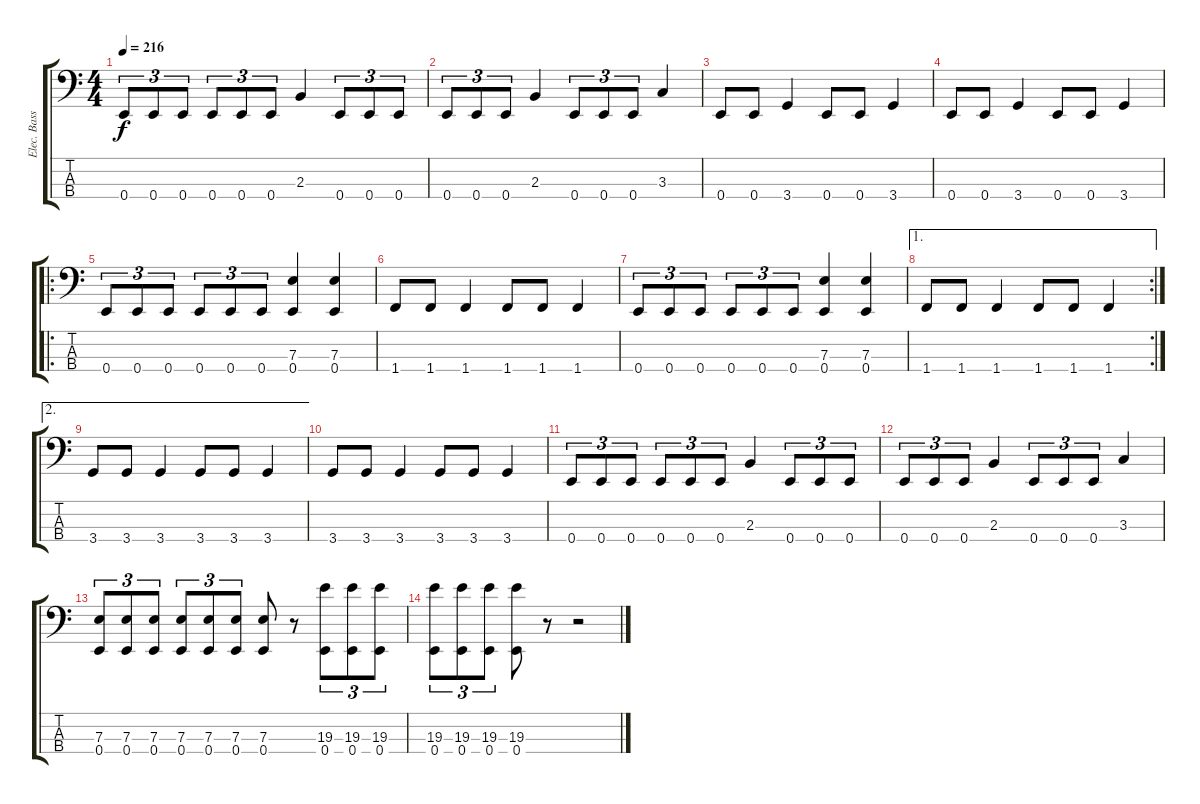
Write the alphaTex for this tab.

\track ("Elec. Bass" "Elec. Bass") {instrument electricbasspick}
\staff {score tabs}
\tuning (G2 D2 A1 E1) {hide}
\ts (4 4)
\tempo 216
\clef f4
\ks c
0.4.8{tu (3 2) dy f} 0.4.8{tu (3 2)} 0.4.8{tu (3 2)} 0.4.8{tu (3 2)} 0.4.8{tu (3 2)} 0.4.8{tu (3 2)} 2.3.4 0.4.8{tu (3 2)} 0.4.8{tu (3 2)} 0.4.8{tu (3 2)} |
0.4.8{tu (3 2)} 0.4.8{tu (3 2)} 0.4.8{tu (3 2)} 2.3.4 0.4.8{tu (3 2)} 0.4.8{tu (3 2)} 0.4.8{tu (3 2)} 3.3.4 |
0.4.8 0.4.8 3.4.4 0.4.8 0.4.8 3.4.4 |
0.4.8 0.4.8 3.4.4 0.4.8 0.4.8 3.4.4 |
\ro
0.4.8{tu (3 2)} 0.4.8{tu (3 2)} 0.4.8{tu (3 2)} 0.4.8{tu (3 2)} 0.4.8{tu (3 2)} 0.4.8{tu (3 2)} (7.3 0.4).4 (7.3 0.4).4 |
1.4.8 1.4.8 1.4.4 1.4.8 1.4.8 1.4.4 |
0.4.8{tu (3 2)} 0.4.8{tu (3 2)} 0.4.8{tu (3 2)} 0.4.8{tu (3 2)} 0.4.8{tu (3 2)} 0.4.8{tu (3 2)} (7.3 0.4).4 (7.3 0.4).4 |
\ae 1
\rc 2
1.4.8 1.4.8 1.4.4 1.4.8 1.4.8 1.4.4 |
\ae 2
3.4.8 3.4.8 3.4.4 3.4.8 3.4.8 3.4.4 |
3.4.8 3.4.8 3.4.4 3.4.8 3.4.8 3.4.4 |
0.4.8{tu (3 2)} 0.4.8{tu (3 2)} 0.4.8{tu (3 2)} 0.4.8{tu (3 2)} 0.4.8{tu (3 2)} 0.4.8{tu (3 2)} 2.3.4 0.4.8{tu (3 2)} 0.4.8{tu (3 2)} 0.4.8{tu (3 2)} |
0.4.8{tu (3 2)} 0.4.8{tu (3 2)} 0.4.8{tu (3 2)} 2.3.4 0.4.8{tu (3 2)} 0.4.8{tu (3 2)} 0.4.8{tu (3 2)} 3.3.4 |
(7.3 0.4).8{tu (3 2)} (7.3 0.4).8{tu (3 2)} (7.3 0.4).8{tu (3 2)} (7.3 0.4).8{tu (3 2)} (7.3 0.4).8{tu (3 2)} (7.3 0.4).8{tu (3 2)} (7.3 0.4).8 r.8 (19.3 0.4).8{tu (3 2)} (19.3 0.4).8{tu (3 2)} (19.3 0.4).8{tu (3 2)} |
(19.3 0.4).8{tu (3 2)} (19.3 0.4).8{tu (3 2)} (19.3 0.4).8{tu (3 2)} (19.3 0.4).8 r.8 r.2
